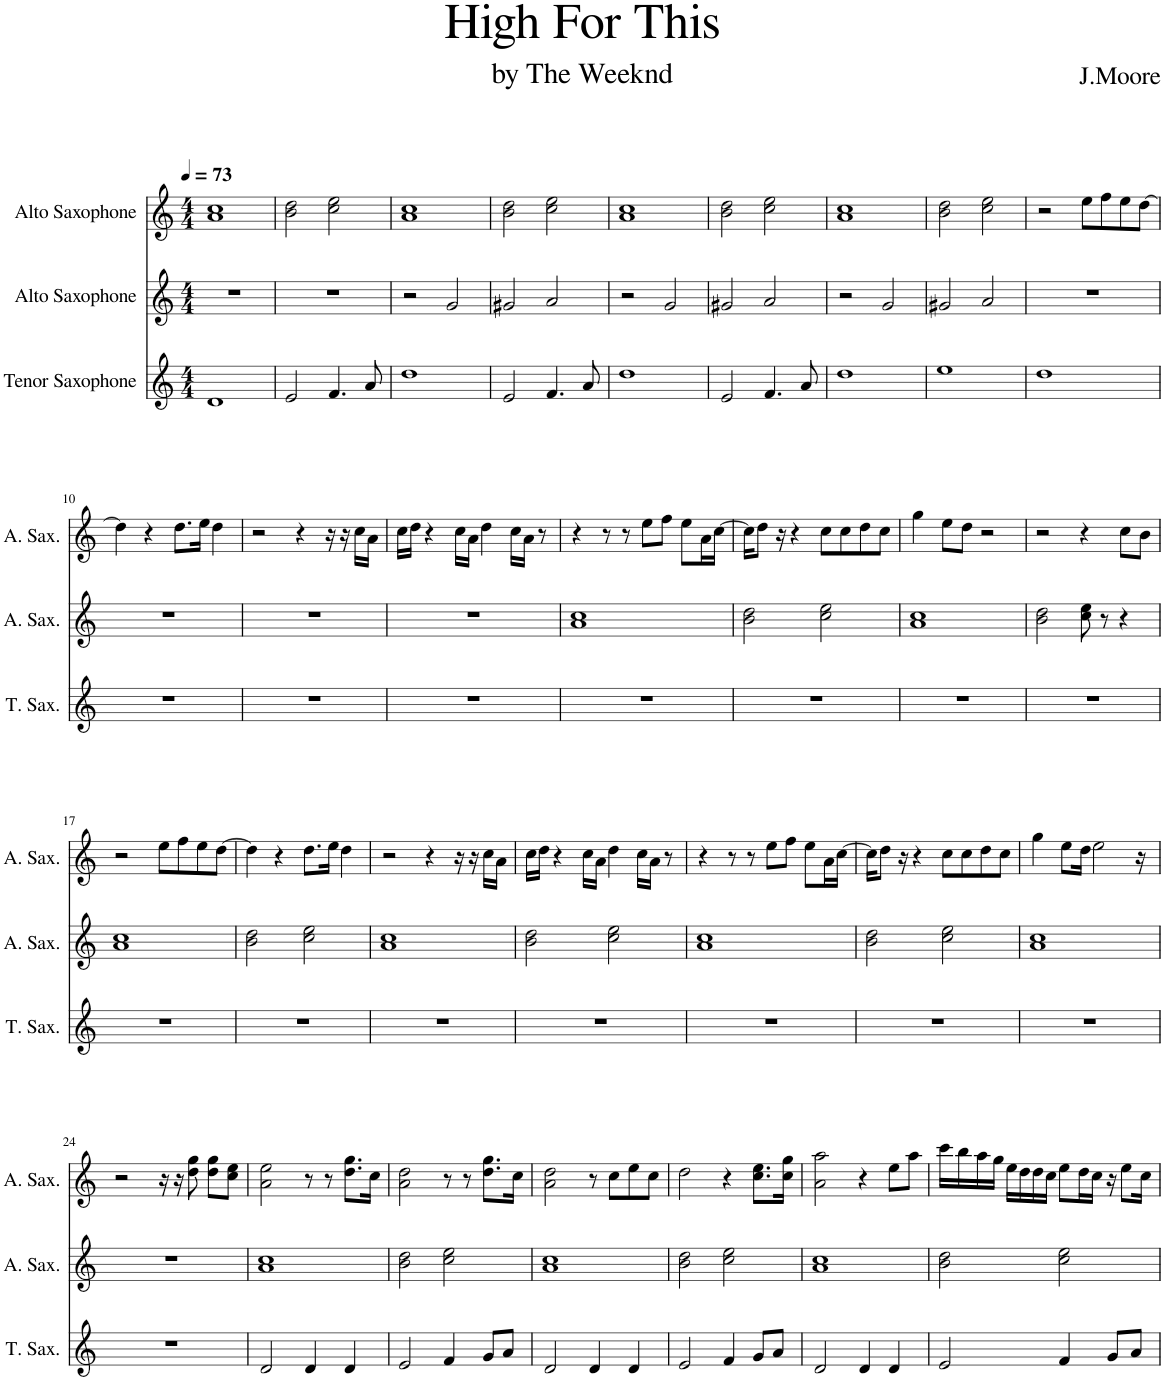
**kern	**kern	**kern
*part3	*part2	*part1
*staff3	*staff2	*staff1
*I"Tenor Saxophone	*I"Alto Saxophone	*I"Alto Saxophone
*I'T. Sax.	*I'A. Sax.	*I'A. Sax.
*clefG2	*clefG2	*clefG2
*Trd8c14	*Trd5c9	*Trd5c9
*k[]	*k[]	*k[]
*M4/4	*M4/4	*M4/4
*MM73	*MM73	*MM73
=1	=1	=1
1d	1r	1a 1cc
=2	=2	=2
2e/	1r	2b\ 2dd\
4.f/	.	2cc\ 2ee\
8a/	.	.
=3	=3	=3
1dd	2r	1a 1cc
.	2g/	.
=4	=4	=4
2e/	2g#X/	2b\ 2dd\
4.f/	2a/	2cc\ 2ee\
8a/	.	.
=5	=5	=5
1dd	2r	1a 1cc
.	2g/	.
=6	=6	=6
2e/	2g#X/	2b\ 2dd\
4.f/	2a/	2cc\ 2ee\
8a/	.	.
=7	=7	=7
1dd	2r	1a 1cc
.	2g/	.
=8	=8	=8
1ee	2g#X/	2b\ 2dd\
.	2a/	2cc\ 2ee\
=9	=9	=9
1dd	1r	2r
.	.	8ee\L
.	.	8ff\
.	.	8ee\
.	.	[8dd\J
!!LO:LB:g=z
=10	=10	=10
1r	1r	4dd\]
.	.	4r
.	.	8.dd\L
.	.	16ee\Jk
.	.	4dd\
=11	=11	=11
1r	1r	2r
.	.	4r
.	.	16r
.	.	16r
.	.	16cc\LL
.	.	16a\JJ
=12	=12	=12
1r	1r	16cc\LL
.	.	16dd\JJ
.	.	4r
.	.	16cc\LL
.	.	16a\JJ
.	.	4dd\
.	.	16cc\LL
.	.	16a\JJ
.	.	8r
=13	=13	=13
1r	1a 1cc	4r
.	.	8r
.	.	8r
.	.	8ee\L
.	.	8ff\J
.	.	8ee\L
.	.	16a\L
.	.	[16cc\JJ
=14	=14	=14
1r	2b\ 2dd\	16cc\KL]
.	.	8dd\J
.	.	16r
.	.	4r
.	2cc\ 2ee\	8cc\L
.	.	8cc\
.	.	8dd\
.	.	8cc\J
=15	=15	=15
1r	1a 1cc	4gg\
.	.	8ee\L
.	.	8dd\J
.	.	2r
=16	=16	=16
1r	2b\ 2dd\	2r
.	8cc\ 8ee\	4r
.	8r	.
.	4r	8cc\L
.	.	8b\J
!!LO:LB:g=z
=17	=17	=17
1r	1a 1cc	2r
.	.	8ee\L
.	.	8ff\
.	.	8ee\
.	.	[8dd\J
=18	=18	=18
1r	2b\ 2dd\	4dd\]
.	.	4r
.	2cc\ 2ee\	8.dd\L
.	.	16ee\Jk
.	.	4dd\
=19	=19	=19
1r	1a 1cc	2r
.	.	4r
.	.	16r
.	.	16r
.	.	16cc\LL
.	.	16a\JJ
=20	=20	=20
1r	2b\ 2dd\	16cc\LL
.	.	16dd\JJ
.	.	4r
.	.	16cc\LL
.	.	16a\JJ
.	2cc\ 2ee\	4dd\
.	.	16cc\LL
.	.	16a\JJ
.	.	8r
=21	=21	=21
1r	1a 1cc	4r
.	.	8r
.	.	8r
.	.	8ee\L
.	.	8ff\J
.	.	8ee\L
.	.	16a\L
.	.	[16cc\JJ
=22	=22	=22
1r	2b\ 2dd\	16cc\KL]
.	.	8dd\J
.	.	16r
.	.	4r
.	2cc\ 2ee\	8cc\L
.	.	8cc\
.	.	8dd\
.	.	8cc\J
=23	=23	=23
1r	1a 1cc	4gg\
.	.	8ee\L
.	.	16dd\Jk
.	.	2ee\
.	.	16r
!!LO:LB:g=z
=24	=24	=24
1r	1r	2r
.	.	16r
.	.	16r
.	.	8dd\ 8gg\
.	.	8dd\ 8gg\L
.	.	8cc\ 8ee\J
=25	=25	=25
2d/	1a 1cc	2a\ 2ee\
4d/	.	8r
.	.	8r
4d/	.	8.dd\ 8.gg\L
.	.	16cc\Jk
=26	=26	=26
2e/	2b\ 2dd\	2a\ 2dd\
4f/	2cc\ 2ee\	8r
.	.	8r
8g/L	.	8.dd\ 8.gg\L
8a/J	.	.
.	.	16cc\Jk
=27	=27	=27
2d/	1a 1cc	2a\ 2dd\
4d/	.	8r
.	.	8cc\L
4d/	.	8ee\
.	.	8cc\J
=28	=28	=28
2e/	2b\ 2dd\	2dd\
4f/	2cc\ 2ee\	4r
8g/L	.	8.cc\ 8.ee\L
8a/J	.	.
.	.	16cc\ 16gg\Jk
=29	=29	=29
2d/	1a 1cc	2a\ 2aa\
4d/	.	4r
4d/	.	8ee\L
.	.	8aa\J
=30	=30	=30
2e/	2b\ 2dd\	16ccc\LL
.	.	16bb\
.	.	16aa\
.	.	16gg\JJ
.	.	16ee\LL
.	.	16dd\
.	.	16dd\
.	.	16cc\JJ
4f/	2cc\ 2ee\	8ee\L
.	.	16dd\L
.	.	16cc\JJ
8g/L	.	16r
.	.	8ee\L
8a/J	.	.
.	.	16cc\Jk
=	=	=
*-	*-	*-
